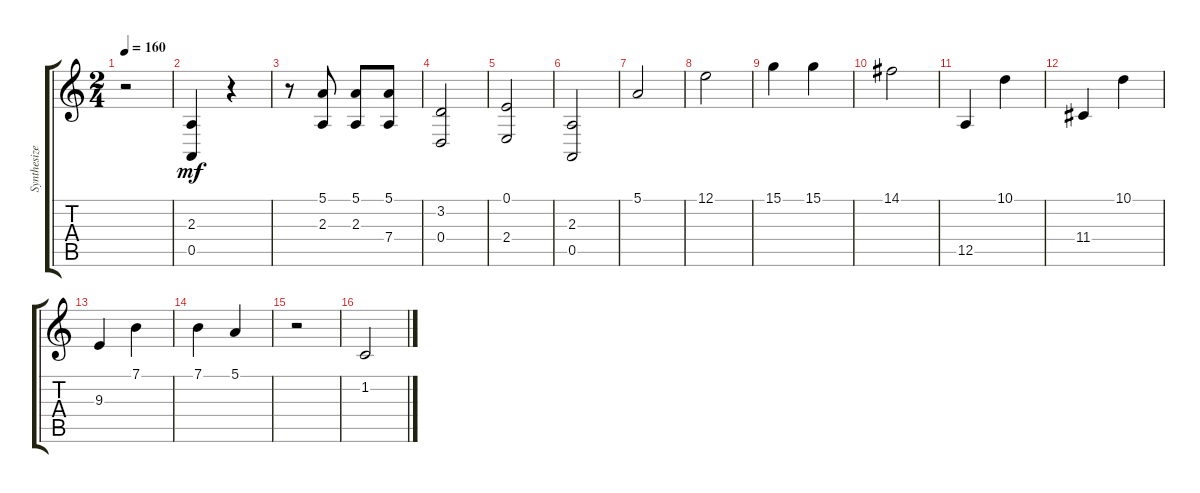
\track ("Synthesizer(brass)" "Synthesize") {instrument oboe}
\staff {score tabs}
\tuning (E4 B3 G3 D3 A2 E2) {hide}
\ts (2 4)
\tempo 160
\clef g2
\ks c
r.2{dy mf} |
(2.3 0.5).4 r.4 |
r.8 (5.1 2.3).8 (5.1 2.3).8 (5.1 7.4).8 |
(3.2 0.4).2 |
(0.1 2.4).2 |
(2.3 0.5).2 |
5.1.2 |
12.1.2{volume 8} |
15.1.4 15.1.4 |
14.1.2 |
12.5.4{volume 10} 10.1.4 |
11.4.4 10.1.4 |
9.3.4 7.1.4 |
7.1.4 5.1.4 |
r.2 |
1.2.2
